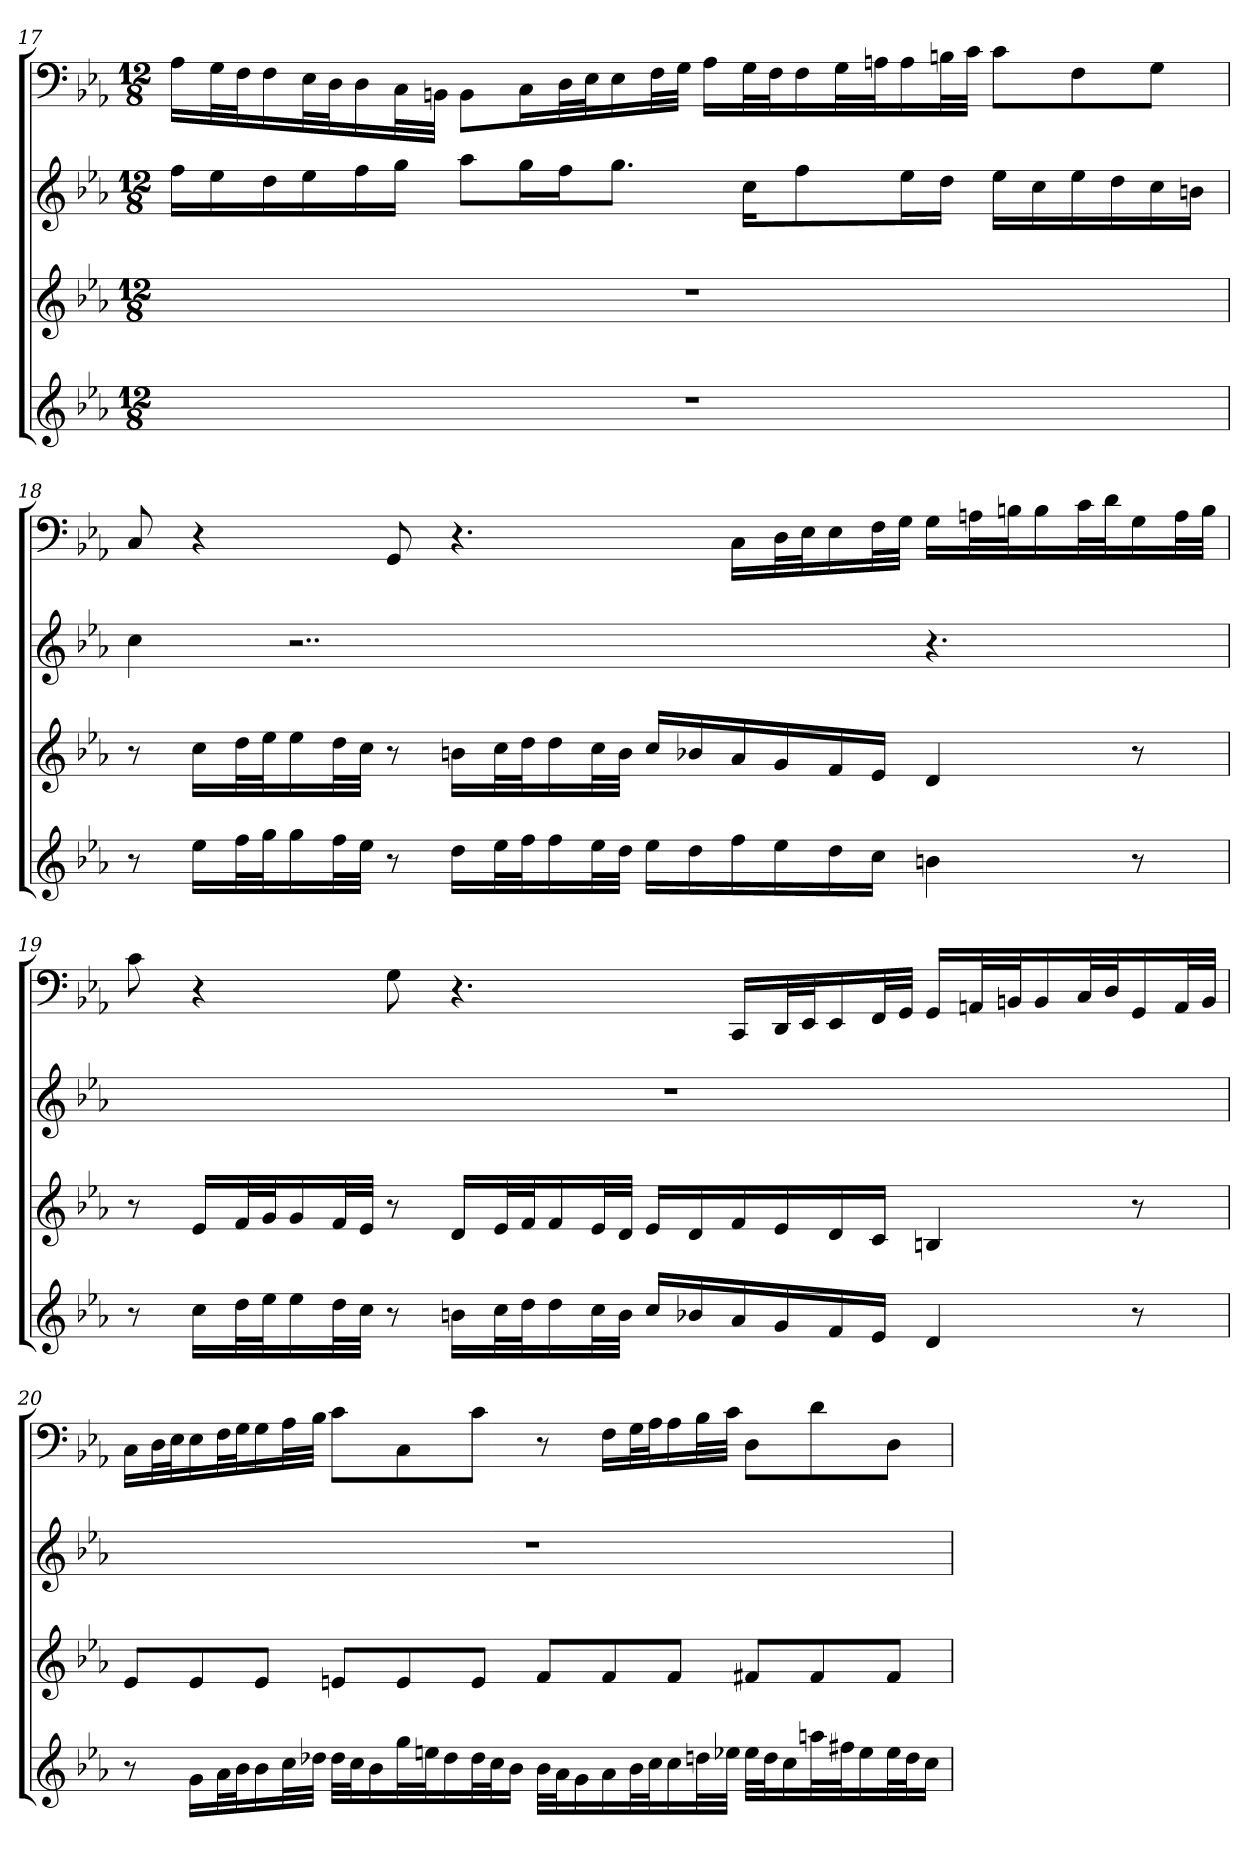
**kern	**kern	**kern	**kern
*part4	*part3	*part2	*part1
*staff4	*staff3	*staff2	*staff1
*clefG2	*clefG2	*clefG2	*clefF4
*k[b-e-a-]	*k[b-e-a-]	*k[b-e-a-]	*k[b-e-a-]
*c:	*c:	*c:	*c:
*M12/8	*M12/8	*M12/8	*M12/8
=17	=17	=17	=17
1.r	1.r	16ff\LL	16A-\LL
.	.	16ee-\	32G\L
.	.	.	32F\J
.	.	16dd\	16F\
.	.	16ee-\	32E-\L
.	.	.	32D\J
.	.	16ff\	16D\
.	.	16gg\JJ	32C\L
.	.	.	32BBn\JJJ
.	.	8aa-\L	8BB\L
.	.	16gg\L	16C\L
.	.	16ff\J	32D\L
.	.	.	32E-\J
.	.	8.gg\J	16E-\
.	.	.	32F\L
.	.	.	32G\JJJ
.	.	.	16A-\LL
.	.	16cc\KL	32G\L
.	.	.	32F\J
.	.	8ff\	16F\
.	.	.	32G\L
.	.	.	32An\J
.	.	16ee-\L	16A\
.	.	16dd\JJ	32Bn\L
.	.	.	32c\JJJ
.	.	16ee-\LL	8c\L
.	.	16cc\	.
.	.	16ee-\	8F\
.	.	16dd\	.
.	.	16cc\	8G\J
.	.	16bn\JJ	.
=18	=18	=18	=18
8r	8r	4cc	8C
16ee-\LL	16cc\LL	.	4r
32ff\L	32dd\L	.	.
32gg\J	32ee-\J	.	.
16gg\	16ee-\	2..r	.
32ff\L	32dd\L	.	.
32ee-\JJJ	32cc\JJJ	.	.
8r	8r	.	8GG
16dd\LL	16bn\LL	.	4.r
32ee-\L	32cc\L	.	.
32ff\J	32dd\J	.	.
16ff\	16dd\	.	.
32ee-\L	32cc\L	.	.
32dd\JJJ	32b\JJJ	.	.
16ee-\LL	16cc/LL	.	.
16dd\	16b-X/	.	.
16ff\	16a-/	.	16C\LL
16ee-\	16g/	.	32D\L
.	.	.	32E-\J
16dd\	16f/	.	16E-\
16cc\JJ	16e-/JJ	.	32F\L
.	.	.	32G\JJJ
4bn	4d	4.r	16G\LL
.	.	.	32An\L
.	.	.	32Bn\J
.	.	.	16B\
.	.	.	32c\L
.	.	.	32d\J
8r	8r	.	16G\
.	.	.	32A\L
.	.	.	32B\JJJ
=19	=19	=19	=19
8r	8r	1.r	8c
16cc\LL	16e-/LL	.	4r
32dd\L	32f/L	.	.
32ee-\J	32g/J	.	.
16ee-\	16g/	.	.
32dd\L	32f/L	.	.
32cc\JJJ	32e-/JJJ	.	.
8r	8r	.	8G
16bn\LL	16d/LL	.	4.r
32cc\L	32e-/L	.	.
32dd\J	32f/J	.	.
16dd\	16f/	.	.
32cc\L	32e-/L	.	.
32b\JJJ	32d/JJJ	.	.
16cc/LL	16e-/LL	.	.
16b-X/	16d/	.	.
16a-/	16f/	.	16CC/LL
16g/	16e-/	.	32DD/L
.	.	.	32EE-/J
16f/	16d/	.	16EE-/
16e-/JJ	16c/JJ	.	32FF/L
.	.	.	32GG/JJJ
4d	4Bn	.	16GG/LL
.	.	.	32AAn/L
.	.	.	32BBn/J
.	.	.	16BB/
.	.	.	32C/L
.	.	.	32D/J
8r	8r	.	16GG/
.	.	.	32AA/L
.	.	.	32BB/JJJ
=20	=20	=20	=20
8r	8e-/L	1.r	16C\LL
.	.	.	32D\L
.	.	.	32E-\J
16g\LL	8e-/	.	16E-\
32a-\L	.	.	32F\L
32b-\J	.	.	32G\J
16b-\	8e-/J	.	16G\
32cc\L	.	.	32A-\L
32dd-X\JJJ	.	.	32B-\JJJ
32dd-\LLL	8en/L	.	8c\L
32cc\J	.	.	.
16b-\	.	.	.
32gg\L	8e/	.	8C\
32een\J	.	.	.
16dd-\	.	.	.
32dd-\L	8e/J	.	8c\J
32cc\J	.	.	.
16b-\JJ	.	.	.
32b-\LLL	8f/L	.	8r
32a-\J	.	.	.
16g\	.	.	.
16a-\	8f/	.	16F\LL
32b-\L	.	.	32G\L
32cc\J	.	.	32A-\J
16cc\	8f/J	.	16A-\
32ddn\L	.	.	32B-\L
32ee-X\JJJ	.	.	32c\JJJ
32ee-\LLL	8f#X/L	.	8D\L
32dd\J	.	.	.
16cc\	.	.	.
32aan\L	8f#/	.	8d\
32ff#X\J	.	.	.
16ee-\	.	.	.
32ee-\L	8f#/J	.	8D\J
32dd\J	.	.	.
16cc\JJ	.	.	.
=	=	=	=
*-	*-	*-	*-
